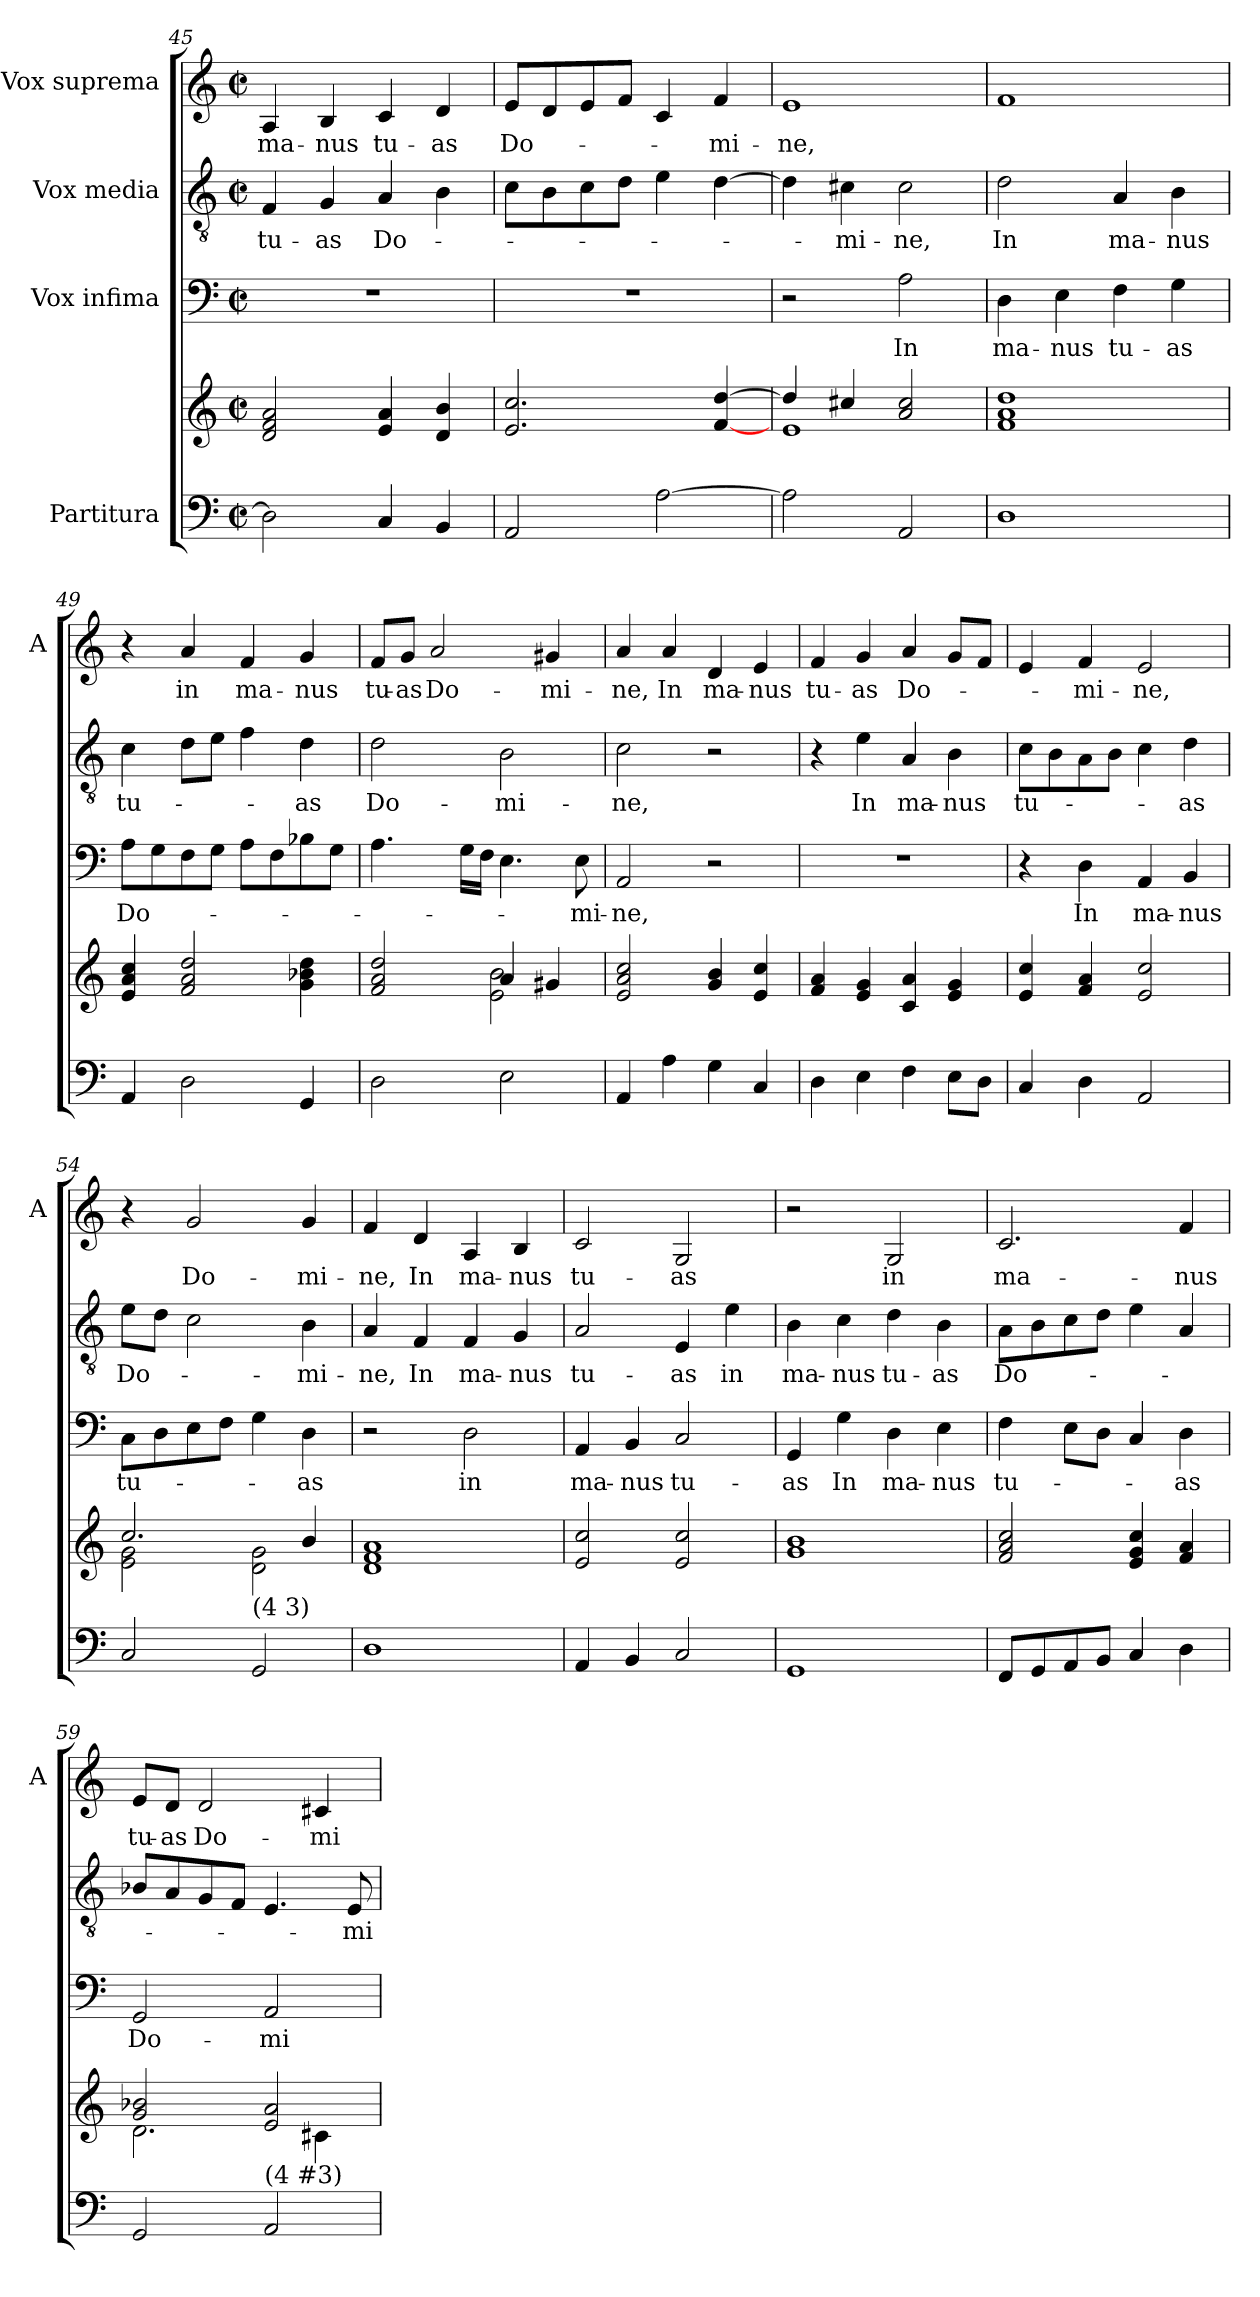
**kern	**kern	**kern	**text	**kern	**text	**kern	**text
*part4	*part4	*part3	*part3	*part2	*part2	*part1	*part1
*staff5	*staff4	*staff3	*staff3	*staff2	*staff2	*staff1	*staff1
*I"Partitura	*	*I"Vox infima	*	*I"Vox media	*	*I"Vox suprema	*
*	*	*	*	*	*	*I'A	*
!!LO:LB:g=z
*clefF4	*clefG2	*clefF4	*	*clefGv2	*	*clefG2	*
*k[]	*k[]	*k[]	*	*k[]	*	*k[]	*
*C:	*C:	*C:	*	*C:	*	*C:	*
*M2/2	*M2/2	*M2/2	*	*M2/2	*	*M2/2	*
*met(c|)	*met(c|)	*met(c|)	*	*met(c|)	*	*met(c|)	*
=45	=45	=45	=45	=45	=45	=45	=45
2D\]	2d!/ 2f!/ 2a!/	1r	.	4F/	tu-	4A/	ma-
.	.	.	.	4G/	-as	4B/	-nus
4C/	4e!/ 4a!/	.	.	4A/	Do-	4c/	tu-
4BB/	4d!/ 4b!/	.	.	4B\	.	4d/	-as
=46	=46	=46	=46	=46	=46	=46	=46
2AA/	2.e!/ 2.cc!/	1r	.	8c\L	.	8e/L	Do-
.	.	.	.	8B\	.	8d/	.
.	.	.	.	8c\	.	8e/	.
.	.	.	.	8d\J	.	8f/J	.
[2A\	.	.	.	4e\	.	4c/	.
.	[4f!/ [4dd!/	.	.	[4d\	.	4f/	-mi-
=47	=47	=47	=47	=47	=47	=47	=47
*	*^	*	*	*	*	*	*
2A\]	4dd!/]	1e!	2r	.	4d\]	.	1e	-ne,
.	4cc#X!/	.	.	.	4c#X\	-mi-	.	.
2AA/	2a!/ 2cc#!/	.	2A\	In	2c#\	-ne,	.	.
*	*v	*v	*	*	*	*	*	*
=48	=48	=48	=48	=48	=48	=48	=48
1D	1f! 1a! 1dd!	4D\	ma-	2d\	In	1f	.
.	.	4E\	-nus	.	.	.	.
.	.	4F\	tu-	4A/	ma-	.	.
.	.	4G\	-as	4B\	-nus	.	.
=49	=49	=49	=49	=49	=49	=49	=49
4AA/	4e!/ 4a!/ 4cc!/	8A\L	Do-	4c\	tu-	4r	.
.	.	8G\	.	.	.	.	.
2D\	2f!/ 2a!/ 2dd!/	8F\	.	8d\L	.	4a/	in
.	.	8G\J	.	8e\J	.	.	.
.	.	8A\L	.	4f\	.	4f/	ma-
.	.	8F\	.	.	.	.	.
4GG/	4g!\ 4b-X!\ 4dd!\	8B-X\	.	4d\	-as	4g/	-nus
.	.	8G\J	.	.	.	.	.
=50	=50	=50	=50	=50	=50	=50	=50
*	*^	*	*	*	*	*	*
2D\	2f!/ 2a!/ 2dd!/	2ryy	4.A\	.	2d\	Do-	8f/L	tu-
.	.	.	.	.	.	.	8g/J	-as
.	.	.	.	.	.	.	2a/	Do-
.	.	.	16G\LL	.	.	.	.	.
.	.	.	16F\JJ	.	.	.	.	.
2E\	4a!/	2e!\ 2b!\	4.E\	.	2B\	-mi-	.	.
.	4g#X!/	.	.	.	.	.	4g#X/	-mi-
.	.	.	8E\	-mi-	.	.	.	.
*	*v	*v	*	*	*	*	*	*
=51	=51	=51	=51	=51	=51	=51	=51
4AA/	2e!/ 2a!/ 2cc!/	2AA/	-ne,	2c\	-ne,	4a/	-ne,
4A\	.	.	.	.	.	4a/	In
4G\	4g!/ 4b!/	2r	.	2r	.	4d/	ma-
4C/	4e!/ 4cc!/	.	.	.	.	4e/	-nus
!!LO:LB:g=z
=52	=52	=52	=52	=52	=52	=52	=52
4D\	4f!/ 4a!/	1r	.	4r	.	4f/	tu-
4E\	4e!/ 4g!/	.	.	4e\	In	4g/	-as
4F\	4c!/ 4a!/	.	.	4A/	ma-	4a/	Do-
8E\L	4e!/ 4g!/	.	.	4B\	-nus	8g/L	.
8D\J	.	.	.	.	.	8f/J	.
=53	=53	=53	=53	=53	=53	=53	=53
4C/	4e!/ 4cc!/	4r	.	8c\L	tu-	4e/	.
.	.	.	.	8B\	.	.	.
4D\	4f!/ 4a!/	4D\	In	8A\	.	4f/	-mi-
.	.	.	.	8B\J	.	.	.
2AA/	2e!/ 2cc!/	4AA/	ma-	4c\	.	2e/	-ne,
.	.	4BB/	-nus	4d\	-as	.	.
=54	=54	=54	=54	=54	=54	=54	=54
*	*^	*	*	*	*	*	*
2C/	2.cc!/	2e!\ 2g!\	8C\L	tu-	8e\L	Do-	4r	.
.	.	.	8D\	.	8d\J	.	.	.
.	.	.	8E\	.	2c\	.	2g/	Do-
.	.	.	8F\J	.	.	.	.	.
!	!	!LO:TX:b:t=(4 3)	!	!	!	!	!	!
2GG/	.	2d!\ 2g!\	4G\	.	.	.	.	.
.	4b!/	.	4D\	-as	4B\	-mi-	4g/	-mi-
*	*v	*v	*	*	*	*	*	*
=55	=55	=55	=55	=55	=55	=55	=55
1D	1d! 1f! 1a!	2r	.	4A/	-ne,	4f/	-ne,
.	.	.	.	4F/	In	4d/	In
.	.	2D\	in	4F/	ma-	4A/	ma-
.	.	.	.	4G/	-nus	4B/	-nus
=56	=56	=56	=56	=56	=56	=56	=56
4AA/	2e!/ 2cc!/	4AA/	ma-	2A/	tu-	2c/	tu-
4BB/	.	4BB/	-nus	.	.	.	.
2C/	2e!/ 2cc!/	2C/	tu-	4E/	-as	2G/	-as
.	.	.	.	4e\	in	.	.
=57	=57	=57	=57	=57	=57	=57	=57
1GG	1g! 1b!	4GG/	-as	4B\	ma-	2r	.
.	.	4G\	In	4c\	-nus	.	.
.	.	4D\	ma-	4d\	tu-	2G/	in
.	.	4E\	-nus	4B\	-as	.	.
=58	=58	=58	=58	=58	=58	=58	=58
8FF/L	2f!/ 2a!/ 2cc!/	4F\	tu-	8A\L	Do-	2.c/	ma-
8GG/	.	.	.	8B\	.	.	.
8AA/	.	8E\L	.	8c\	.	.	.
8BB/J	.	8D\J	.	8d\J	.	.	.
4C/	4e!/ 4g!/ 4cc!/	4C/	.	4e\	.	.	.
4D\	4f!/ 4a!/	4D\	-as	4A/	.	4f/	-nus
!!LO:PB:g=z
=59	=59	=59	=59	=59	=59	=59	=59
*	*^	*	*	*	*	*	*
2GG/	2g!/ 2b-X!/	2.d!\	2GG/	Do-	8B-X/L	.	8e/L	tu-
.	.	.	.	.	8A/	.	8d/J	-as
.	.	.	.	.	8G/	.	2d/	Do-
.	.	.	.	.	8F/J	.	.	.
!LO:TX:a:t=(4 #3)	!	!	!	!	!	!	!	!
2AA/	2e!/ 2a!/	.	2AA/	-mi-	4.E/	.	.	.
.	.	4c#X!\	.	.	.	.	4c#X/	-mi-
.	.	.	.	.	8E/	-mi-	.	.
*	*v	*v	*	*	*	*	*	*
=	=	=	=	=	=	=	=
*-	*-	*-	*-	*-	*-	*-	*-
